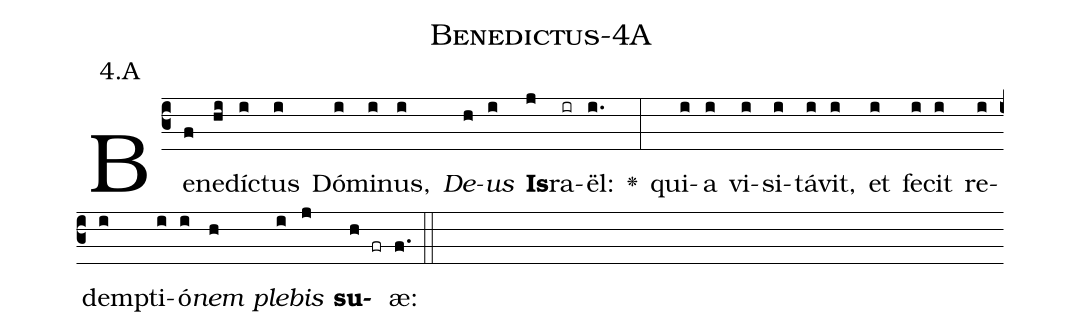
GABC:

name: Benedictus-4A;
annotation: 4.A;
%%
(c3)Be(f)ne(hi)dí(i)ctus(i) Dó(i)mi(i)nus,(i) <i>De</i>(h)<i>us</i>(i) <b>Is</b>(j)ra(ir)ël:(i.) <v>\greheightstar</v>(:) qui(i)a(i) vi(i)si(i)tá(i)vit,(i) et(i) fe(i)cit(i) re(i)dem(i)pti(i)ó(i)<i>nem</i>(h) <i>ple</i>(i)<i>bis</i>(j) <b>su</b>(h fr)æ:(f.) (::)


%E(i) u(h) o(i) u(j) a(h) e.(f.) (::)
